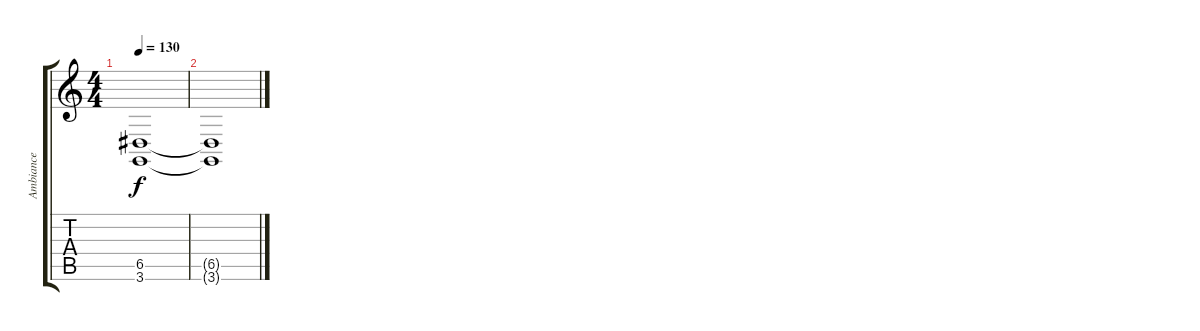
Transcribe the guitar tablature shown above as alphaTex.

\track ("Ambiance" "Ambiance") {instrument pad2warm}
\staff {score tabs}
\tuning (E4 B3 G3 D3 A2 E2) {hide}
\ts (4 4)
\tempo 130
\clef g2
\ks c
(6.5 3.6).1{dy f} |
(6.5{t} 3.6{t}).1
